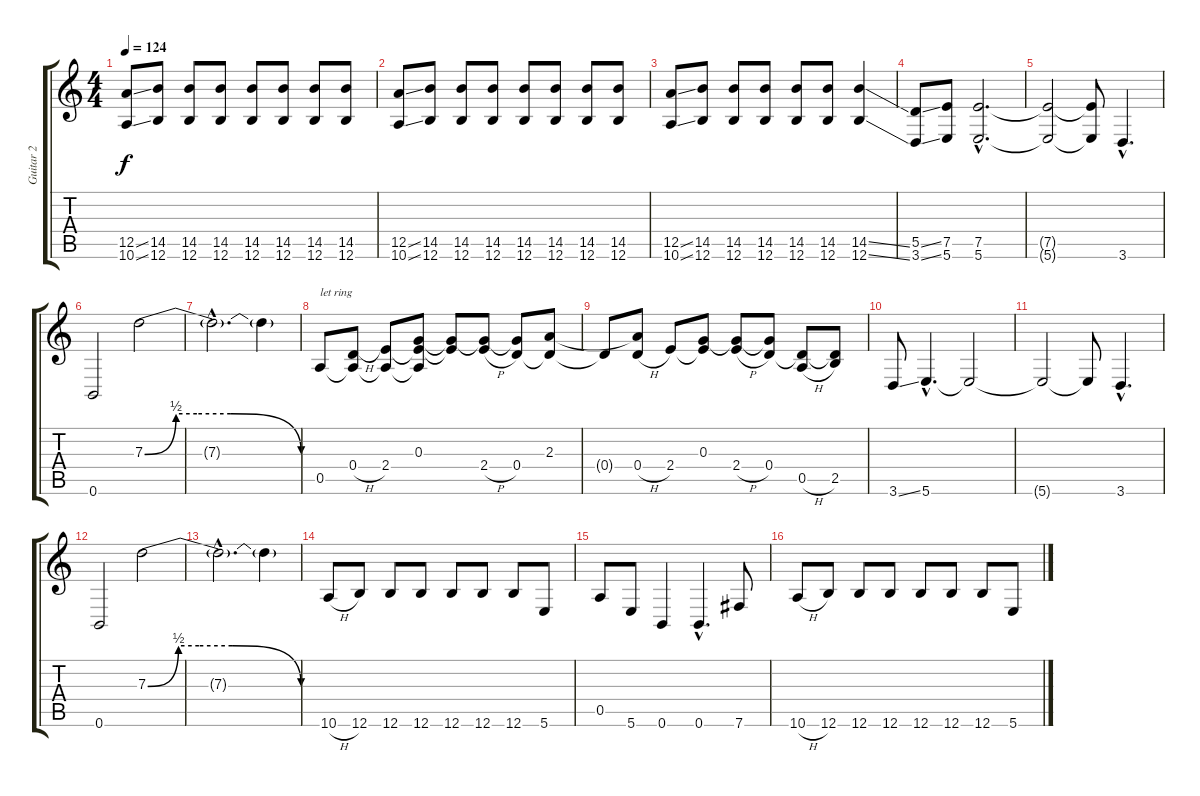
\track ("Guitar 2" "Guitar 2") {instrument overdrivenguitar}
\staff {score tabs}
\tuning (E4 B3 G3 D3 A2 B1) {hide}
\ts (4 4)
\tempo 124
\clef g2
\ks c
(12.5{ss} 10.6{ss}).8{dy f} (14.5 12.6).8 (14.5 12.6).8 (14.5 12.6).8 (14.5 12.6).8 (14.5 12.6).8 (14.5 12.6).8 (14.5 12.6).8 |
(12.5{ss} 10.6{ss}).8 (14.5 12.6).8 (14.5 12.6).8 (14.5 12.6).8 (14.5 12.6).8 (14.5 12.6).8 (14.5 12.6).8 (14.5 12.6).8 |
(12.5{ss} 10.6{ss}).8 (14.5 12.6).8 (14.5 12.6).8 (14.5 12.6).8 (14.5 12.6).8 (14.5 12.6).8 (14.5{ss} 12.6{ss}).4 |
(5.5{ss} 3.6{ss}).8 (7.5 5.6).8 (7.5{hac} 5.6{hac}).2{d} |
(7.5{t} 5.6{t}).2 (7.5{t} 5.6{t}).8 3.6{hac}.4{d} |
0.6.2 7.3{be (custom 0 0 12 2 20 2 33 2 60 0)}.2 |
7.3{hac t}.2{d} 7.3{t}.4 |
0.5.8{txt "let ring"} (0.4{h} 0.5{t}).8 (2.4 0.5{t}).8 (0.3 2.4{t} 0.5{t}).8 (0.3{t} 2.4{t}).8 (0.3{t} 2.4{h}).8 (0.3{t} 0.4).8 (2.3 0.4{t}).8 |
0.4{t}.8 (2.3{t} 0.4{h}).8 2.4.8 (0.3 2.4{t}).8 (0.3{t} 2.4{h}).8 (0.3{t} 0.4).8 (0.4{t} 0.5{h}).8 (0.4{t} 2.5).8 |
3.6{ss}.8 5.6{hac}.4{d} 5.6{t}.2 |
5.6{t}.2 5.6{t}.8 3.6{hac}.4{d} |
0.6.2 7.3{be (custom 0 0 12 2 20 2 33 2 60 0)}.2 |
7.3{hac t}.2{d} 7.3{t}.4 |
10.6{h}.8 12.6.8 12.6.8 12.6.8 12.6.8 12.6.8 12.6.8 5.6.8 |
0.5.8 5.6.8 0.6.4 0.6{hac}.4{d} 7.6.8 |
10.6{h}.8 12.6.8 12.6.8 12.6.8 12.6.8 12.6.8 12.6.8 5.6.8
